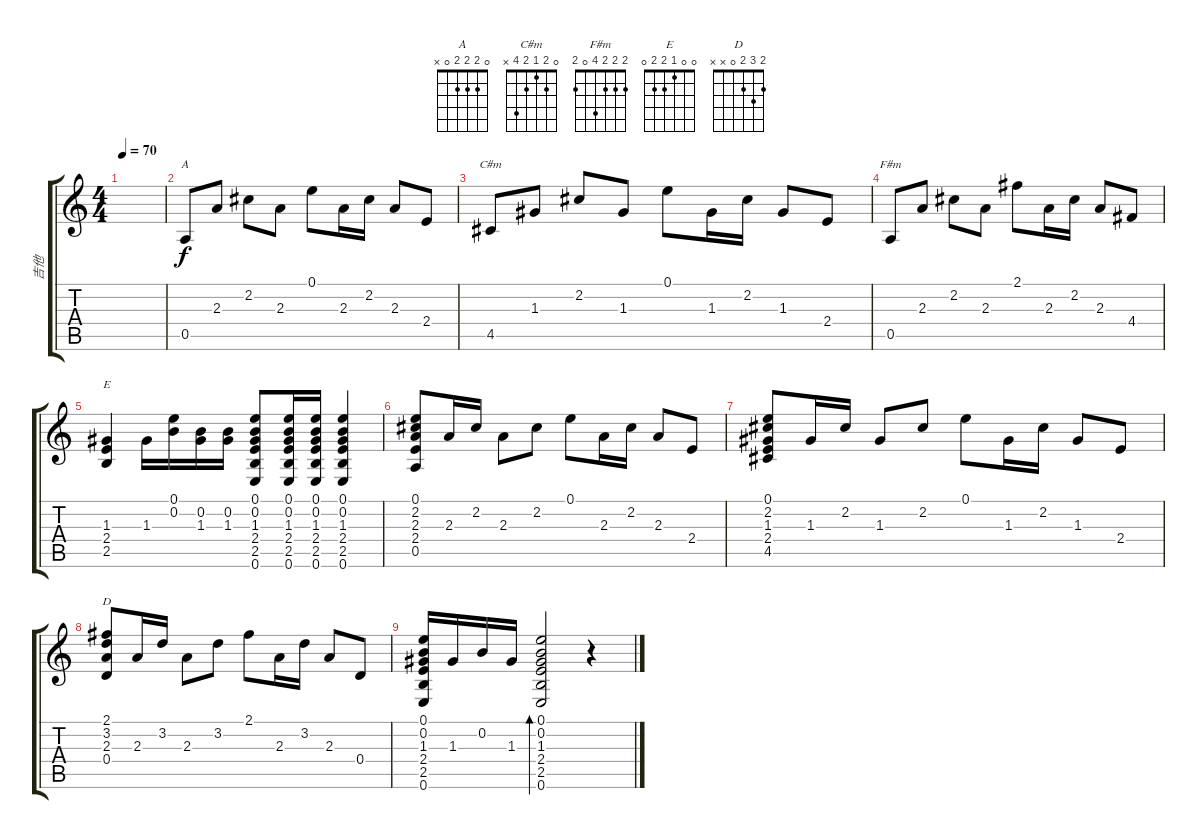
\track ("吉他" "吉他") {instrument acousticguitarnylon}
\staff {score tabs}
\tuning (E4 B3 G3 D3 A2 E2) {hide}
\chord ("A" 0 2 2 2 0 x)
\chord ("C#m" 0 2 1 2 4 x)
\chord ("F#m" 2 2 2 4 0 2)
\chord ("E" 0 0 1 2 2 0)
\chord ("D" 2 3 2 0 x x)
\ts (4 4)
\tempo 70
\clef g2
\ks c
|
0.5.8{ch "A"} 2.3.8 2.2.8 2.3.8 0.1.8 2.3.16 2.2.16 2.3.8 2.4.8 |
4.5.8{ch "C#m"} 1.3.8 2.2.8 1.3.8 0.1.8 1.3.16 2.2.16 1.3.8 2.4.8 |
0.5.8{ch "F#m"} 2.3.8 2.2.8 2.3.8 2.1.8 2.3.16 2.2.16 2.3.8 4.4.8 |
(1.3 2.4 2.5).4{ch "E"} 1.3.16 (0.1 0.2).16 (0.2 1.3).16 (0.2 1.3).16 (0.1 0.2 1.3 2.4 2.5 0.6).8 (0.1 0.2 1.3 2.4 2.5 0.6).16 (0.1 0.2 1.3 2.4 2.5 0.6).16 (0.1 0.2 1.3 2.4 2.5 0.6).4 |
(0.1 2.2 2.3 2.4 0.5).8 2.3.16 2.2.16 2.3.8 2.2.8 0.1.8 2.3.16 2.2.16 2.3.8 2.4.8 |
(0.1 2.2 1.3 2.4 4.5).8 1.3.16 2.2.16 1.3.8 2.2.8 0.1.8 1.3.16 2.2.16 1.3.8 2.4.8 |
(2.1 3.2 2.3 0.4).8{ch "D"} 2.3.16 3.2.16 2.3.8 3.2.8 2.1.8 2.3.16 3.2.16 2.3.8 0.4.8 |
(0.1 0.2 1.3 2.4 2.5 0.6).16 1.3.16 0.2.16 1.3.16 (0.1 0.2 1.3 2.4 2.5 0.6).2{bd 120} r.4
